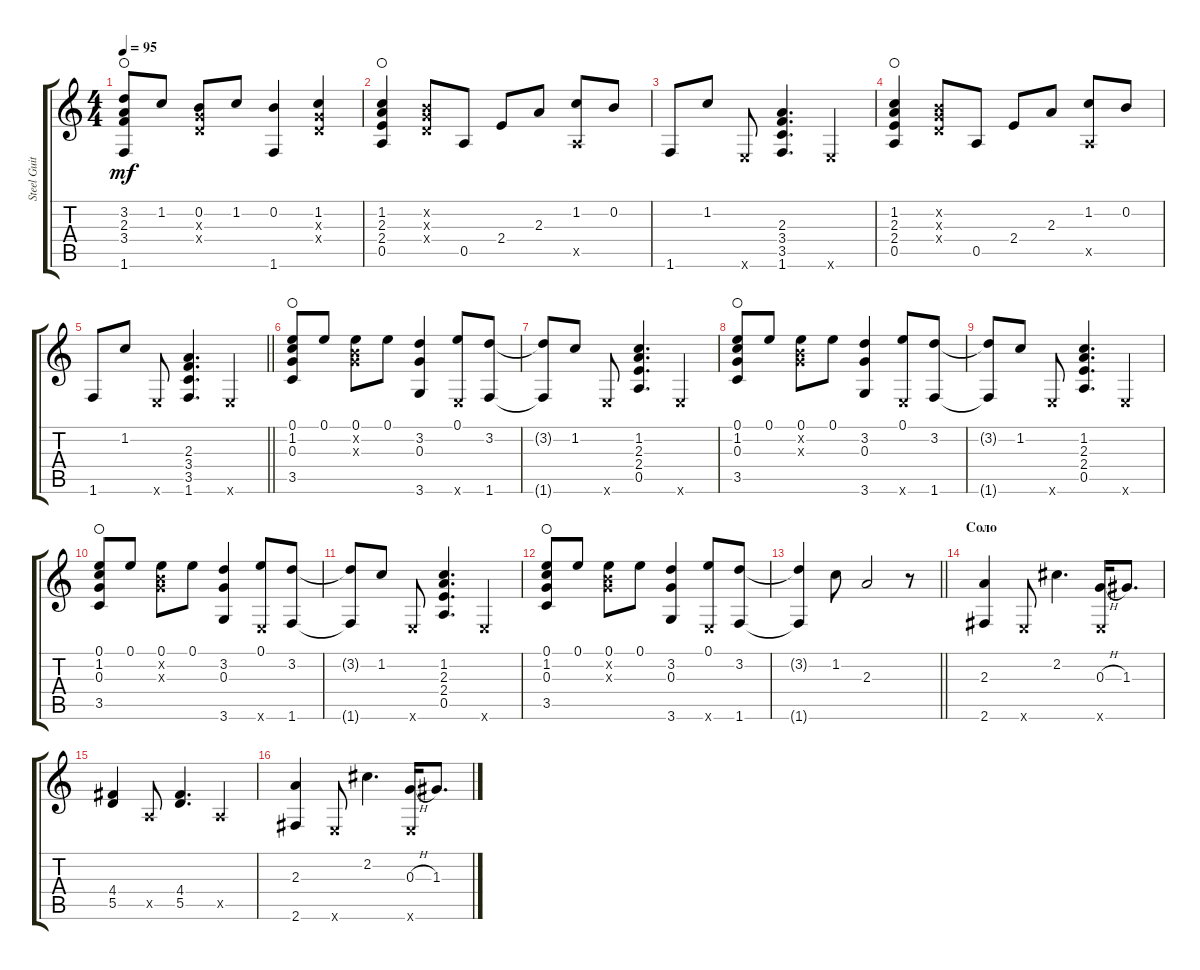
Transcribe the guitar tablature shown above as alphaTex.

\track ("Steel Guitar" "Steel Guit") {instrument acousticguitarsteel}
\staff {score tabs}
\tuning (E4 B3 G3 D3 A2 E2) {hide}
\ts (4 4)
\tempo 95
\clef g2
\ks c
(3.2 2.3 3.4 1.6).8{dy mf waho} 1.2.8 (0.2 0.3{x} 0.4{x}).8 1.2.8 (0.2 1.6).4 (1.2 0.3{x} 0.4{x}).4 |
(1.2 2.3 2.4 0.5).4{waho} (0.2{x} 0.3{x} 0.4{x}).8 0.5.8 2.4.8 2.3.8 (1.2 0.5{x}).8 0.2.8 |
1.6.8 1.2.8 0.6{x}.8 (2.3 3.4 3.5 1.6).4{d} 0.6{x}.4 |
(1.2 2.3 2.4 0.5).4{waho} (0.2{x} 0.3{x} 0.4{x}).8 0.5.8 2.4.8 2.3.8 (1.2 0.5{x}).8 0.2.8 |
\barLineRight lightlight
1.6.8 1.2.8 0.6{x}.8 (2.3 3.4 3.5 1.6).4{d} 0.6{x}.4 |
(0.1 1.2 0.3 3.5).8{waho} 0.1.8 (0.1 0.2{x} 0.3{x}).8 0.1.8 (3.2 0.3 3.6).4 (0.1 0.6{x}).8 (3.2 1.6).8 |
(3.2{t} 1.6{t}).8 1.2.8 0.6{x}.8 (1.2 2.3 2.4 0.5).4{d} 0.6{x}.4 |
(0.1 1.2 0.3 3.5).8{waho} 0.1.8 (0.1 0.2{x} 0.3{x}).8 0.1.8 (3.2 0.3 3.6).4 (0.1 0.6{x}).8 (3.2 1.6).8 |
(3.2{t} 1.6{t}).8 1.2.8 0.6{x}.8 (1.2 2.3 2.4 0.5).4{d} 0.6{x}.4 |
(0.1 1.2 0.3 3.5).8{waho} 0.1.8 (0.1 0.2{x} 0.3{x}).8 0.1.8 (3.2 0.3 3.6).4 (0.1 0.6{x}).8 (3.2 1.6).8 |
(3.2{t} 1.6{t}).8 1.2.8 0.6{x}.8 (1.2 2.3 2.4 0.5).4{d} 0.6{x}.4 |
(0.1 1.2 0.3 3.5).8{waho} 0.1.8 (0.1 0.2{x} 0.3{x}).8 0.1.8 (3.2 0.3 3.6).4 (0.1 0.6{x}).8 (3.2 1.6).8 |
\barLineRight lightlight
(3.2{t} 1.6{t}).4 1.2.8 2.3.2 r.8 |
\section ("" "Соло")
(2.3 2.6).4 0.6{x}.8 2.2.4{d} (0.3{h} 0.6{x}).16 1.3.8{d} |
(4.4 5.5).4 0.5{x}.8 (4.4 5.5).4{d} 0.5{x}.4 |
(2.3 2.6).4 0.6{x}.8 2.2.4{d} (0.3{h} 0.6{x}).16 1.3.8{d}
